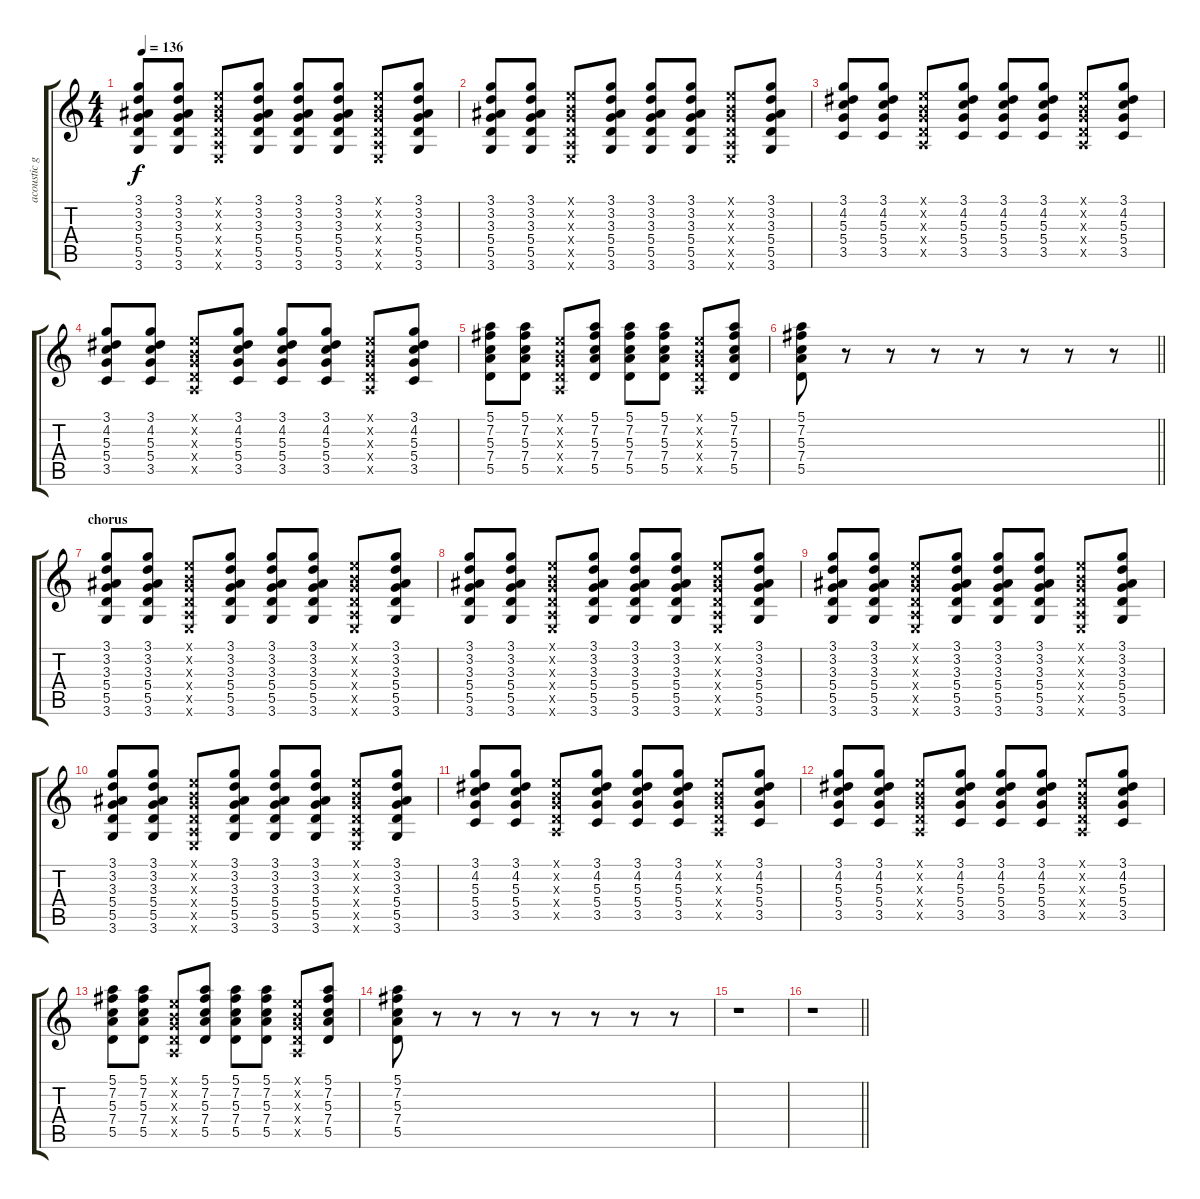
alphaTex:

\track ("acoustic guitar" "acoustic g") {instrument acousticguitarsteel}
\staff {score tabs}
\tuning (E4 B3 G3 D3 A2 E2) {hide}
\ts (4 4)
\tempo 136
\clef g2
\ks c
(3.1 3.2 3.3 5.4 5.5 3.6).8{dy f} (3.1 3.2 3.3 5.4 5.5 3.6).8 (0.1{x} 0.2{x} 0.3{x} 0.4{x} 0.5{x} 0.6{x}).8 (3.1 3.2 3.3 5.4 5.5 3.6).8 (3.1 3.2 3.3 5.4 5.5 3.6).8 (3.1 3.2 3.3 5.4 5.5 3.6).8 (0.1{x} 0.2{x} 0.3{x} 0.4{x} 0.5{x} 0.6{x}).8 (3.1 3.2 3.3 5.4 5.5 3.6).8 |
(3.1 3.2 3.3 5.4 5.5 3.6).8 (3.1 3.2 3.3 5.4 5.5 3.6).8 (0.1{x} 0.2{x} 0.3{x} 0.4{x} 0.5{x} 0.6{x}).8 (3.1 3.2 3.3 5.4 5.5 3.6).8 (3.1 3.2 3.3 5.4 5.5 3.6).8 (3.1 3.2 3.3 5.4 5.5 3.6).8 (0.1{x} 0.2{x} 0.3{x} 0.4{x} 0.5{x} 0.6{x}).8 (3.1 3.2 3.3 5.4 5.5 3.6).8 |
(3.1 4.2 5.3 5.4 3.5).8 (3.1 4.2 5.3 5.4 3.5).8 (0.1{x} 0.2{x} 0.3{x} 0.4{x} 0.5{x}).8 (3.1 4.2 5.3 5.4 3.5).8 (3.1 4.2 5.3 5.4 3.5).8 (3.1 4.2 5.3 5.4 3.5).8 (0.1{x} 0.2{x} 0.3{x} 0.4{x} 0.5{x}).8 (3.1 4.2 5.3 5.4 3.5).8 |
(3.1 4.2 5.3 5.4 3.5).8 (3.1 4.2 5.3 5.4 3.5).8 (0.1{x} 0.2{x} 0.3{x} 0.4{x} 0.5{x}).8 (3.1 4.2 5.3 5.4 3.5).8 (3.1 4.2 5.3 5.4 3.5).8 (3.1 4.2 5.3 5.4 3.5).8 (0.1{x} 0.2{x} 0.3{x} 0.4{x} 0.5{x}).8 (3.1 4.2 5.3 5.4 3.5).8 |
(5.1 7.2 5.3 7.4 5.5).8 (5.1 7.2 5.3 7.4 5.5).8 (0.1{x} 0.2{x} 0.3{x} 0.4{x} 0.5{x}).8 (5.1 7.2 5.3 7.4 5.5).8 (5.1 7.2 5.3 7.4 5.5).8 (5.1 7.2 5.3 7.4 5.5).8 (0.1{x} 0.2{x} 0.3{x} 0.4{x} 0.5{x}).8 (5.1 7.2 5.3 7.4 5.5).8 |
\barLineRight lightlight
(5.1 7.2 5.3 7.4 5.5).8 r.8 r.8 r.8 r.8 r.8 r.8 r.8 |
\section ("" "chorus")
(3.1 3.2 3.3 5.4 5.5 3.6).8 (3.1 3.2 3.3 5.4 5.5 3.6).8 (0.1{x} 0.2{x} 0.3{x} 0.4{x} 0.5{x} 0.6{x}).8 (3.1 3.2 3.3 5.4 5.5 3.6).8 (3.1 3.2 3.3 5.4 5.5 3.6).8 (3.1 3.2 3.3 5.4 5.5 3.6).8 (0.1{x} 0.2{x} 0.3{x} 0.4{x} 0.5{x} 0.6{x}).8 (3.1 3.2 3.3 5.4 5.5 3.6).8 |
(3.1 3.2 3.3 5.4 5.5 3.6).8 (3.1 3.2 3.3 5.4 5.5 3.6).8 (0.1{x} 0.2{x} 0.3{x} 0.4{x} 0.5{x} 0.6{x}).8 (3.1 3.2 3.3 5.4 5.5 3.6).8 (3.1 3.2 3.3 5.4 5.5 3.6).8 (3.1 3.2 3.3 5.4 5.5 3.6).8 (0.1{x} 0.2{x} 0.3{x} 0.4{x} 0.5{x} 0.6{x}).8 (3.1 3.2 3.3 5.4 5.5 3.6).8 |
(3.1 3.2 3.3 5.4 5.5 3.6).8 (3.1 3.2 3.3 5.4 5.5 3.6).8 (0.1{x} 0.2{x} 0.3{x} 0.4{x} 0.5{x} 0.6{x}).8 (3.1 3.2 3.3 5.4 5.5 3.6).8 (3.1 3.2 3.3 5.4 5.5 3.6).8 (3.1 3.2 3.3 5.4 5.5 3.6).8 (0.1{x} 0.2{x} 0.3{x} 0.4{x} 0.5{x} 0.6{x}).8 (3.1 3.2 3.3 5.4 5.5 3.6).8 |
(3.1 3.2 3.3 5.4 5.5 3.6).8 (3.1 3.2 3.3 5.4 5.5 3.6).8 (0.1{x} 0.2{x} 0.3{x} 0.4{x} 0.5{x} 0.6{x}).8 (3.1 3.2 3.3 5.4 5.5 3.6).8 (3.1 3.2 3.3 5.4 5.5 3.6).8 (3.1 3.2 3.3 5.4 5.5 3.6).8 (0.1{x} 0.2{x} 0.3{x} 0.4{x} 0.5{x} 0.6{x}).8 (3.1 3.2 3.3 5.4 5.5 3.6).8 |
(3.1 4.2 5.3 5.4 3.5).8 (3.1 4.2 5.3 5.4 3.5).8 (0.1{x} 0.2{x} 0.3{x} 0.4{x} 0.5{x}).8 (3.1 4.2 5.3 5.4 3.5).8 (3.1 4.2 5.3 5.4 3.5).8 (3.1 4.2 5.3 5.4 3.5).8 (0.1{x} 0.2{x} 0.3{x} 0.4{x} 0.5{x}).8 (3.1 4.2 5.3 5.4 3.5).8 |
(3.1 4.2 5.3 5.4 3.5).8 (3.1 4.2 5.3 5.4 3.5).8 (0.1{x} 0.2{x} 0.3{x} 0.4{x} 0.5{x}).8 (3.1 4.2 5.3 5.4 3.5).8 (3.1 4.2 5.3 5.4 3.5).8 (3.1 4.2 5.3 5.4 3.5).8 (0.1{x} 0.2{x} 0.3{x} 0.4{x} 0.5{x}).8 (3.1 4.2 5.3 5.4 3.5).8 |
(5.1 7.2 5.3 7.4 5.5).8 (5.1 7.2 5.3 7.4 5.5).8 (0.1{x} 0.2{x} 0.3{x} 0.4{x} 0.5{x}).8 (5.1 7.2 5.3 7.4 5.5).8 (5.1 7.2 5.3 7.4 5.5).8 (5.1 7.2 5.3 7.4 5.5).8 (0.1{x} 0.2{x} 0.3{x} 0.4{x} 0.5{x}).8 (5.1 7.2 5.3 7.4 5.5).8 |
(5.1 7.2 5.3 7.4 5.5).8 r.8 r.8 r.8 r.8 r.8 r.8 r.8 |
r.1 |
\barLineRight lightlight
r.1
